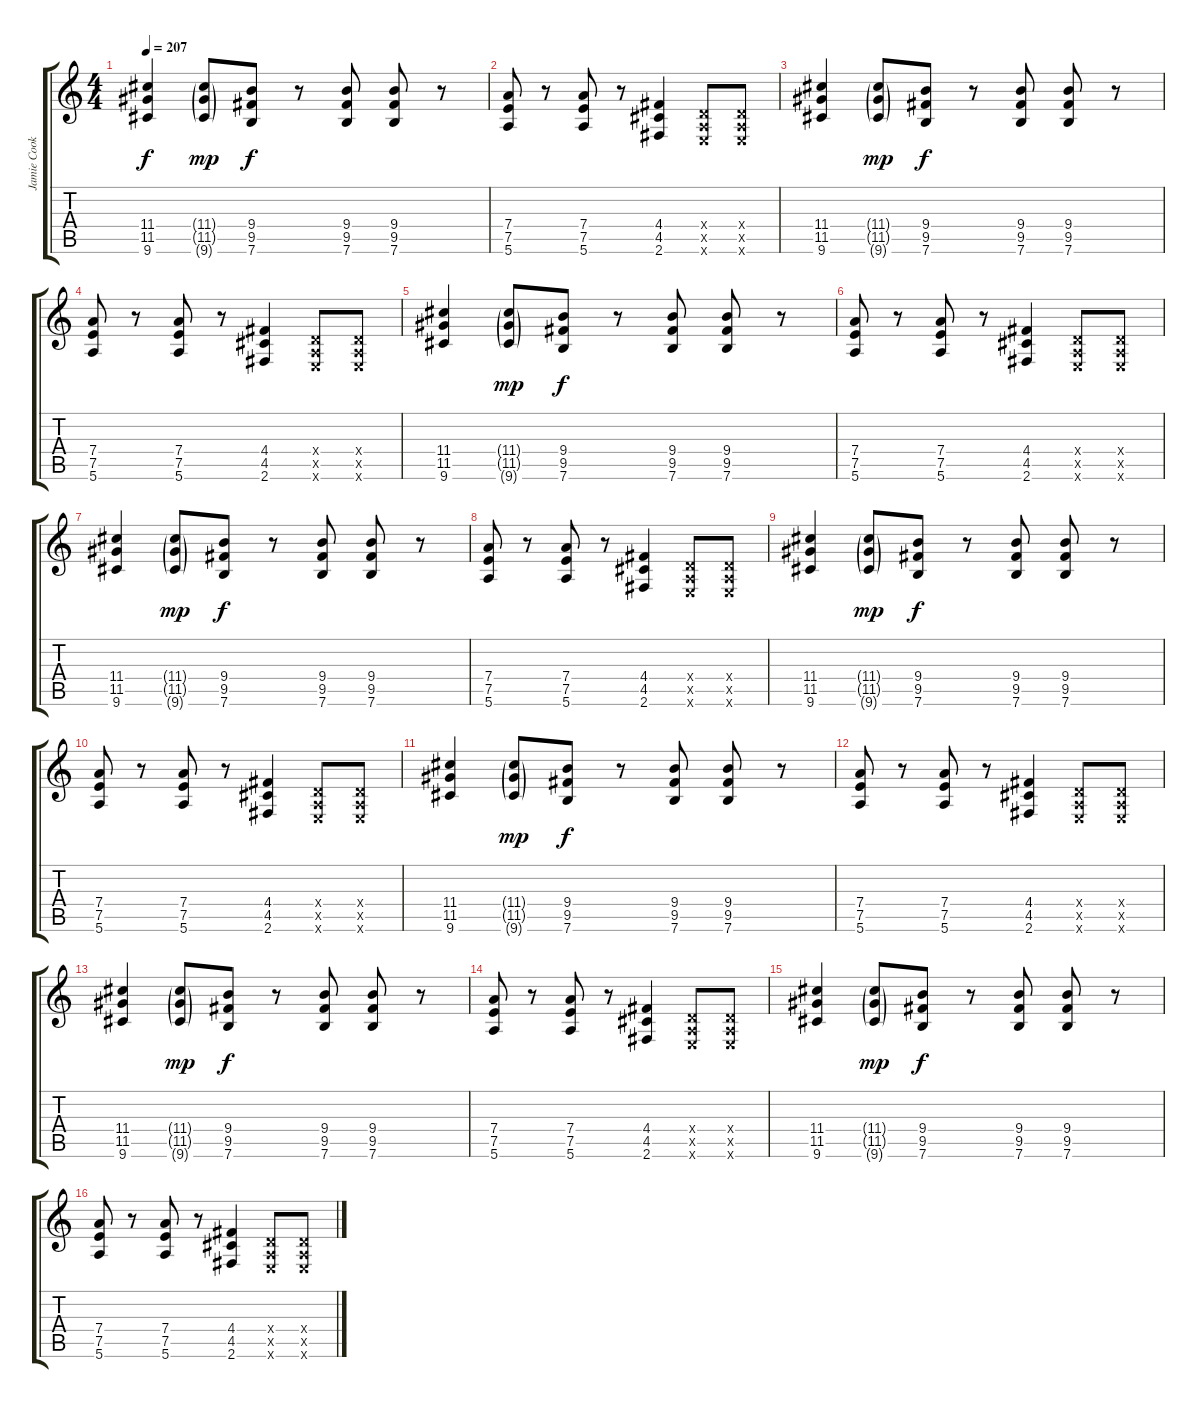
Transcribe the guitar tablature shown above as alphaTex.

\track ("Jamie Cook - Guitarist" "Jamie Cook") {instrument distortionguitar}
\staff {score tabs}
\tuning (E4 B3 G3 D3 A2 E2) {hide}
\ts (4 4)
\tempo 207
\clef g2
\ks c
(11.4 11.5 9.6).4{dy f} (11.4{g} 11.5{g} 9.6{g}).8{dy mp} (9.4 9.5 7.6).8{dy f} r.8 (9.4 9.5 7.6).8 (9.4 9.5 7.6).8 r.8 |
(7.4 7.5 5.6).8 r.8 (7.4 7.5 5.6).8 r.8 (4.4 4.5 2.6).4 (0.4{x} 0.5{x} 0.6{x}).8 (0.4{x} 0.5{x} 0.6{x}).8 |
(11.4 11.5 9.6).4 (11.4{g} 11.5{g} 9.6{g}).8{dy mp} (9.4 9.5 7.6).8{dy f} r.8 (9.4 9.5 7.6).8 (9.4 9.5 7.6).8 r.8 |
(7.4 7.5 5.6).8 r.8 (7.4 7.5 5.6).8 r.8 (4.4 4.5 2.6).4 (0.4{x} 0.5{x} 0.6{x}).8 (0.4{x} 0.5{x} 0.6{x}).8 |
(11.4 11.5 9.6).4 (11.4{g} 11.5{g} 9.6{g}).8{dy mp} (9.4 9.5 7.6).8{dy f} r.8 (9.4 9.5 7.6).8 (9.4 9.5 7.6).8 r.8 |
(7.4 7.5 5.6).8 r.8 (7.4 7.5 5.6).8 r.8 (4.4 4.5 2.6).4 (0.4{x} 0.5{x} 0.6{x}).8 (0.4{x} 0.5{x} 0.6{x}).8 |
(11.4 11.5 9.6).4 (11.4{g} 11.5{g} 9.6{g}).8{dy mp} (9.4 9.5 7.6).8{dy f} r.8 (9.4 9.5 7.6).8 (9.4 9.5 7.6).8 r.8 |
(7.4 7.5 5.6).8 r.8 (7.4 7.5 5.6).8 r.8 (4.4 4.5 2.6).4 (0.4{x} 0.5{x} 0.6{x}).8 (0.4{x} 0.5{x} 0.6{x}).8 |
(11.4 11.5 9.6).4 (11.4{g} 11.5{g} 9.6{g}).8{dy mp} (9.4 9.5 7.6).8{dy f} r.8 (9.4 9.5 7.6).8 (9.4 9.5 7.6).8 r.8 |
(7.4 7.5 5.6).8 r.8 (7.4 7.5 5.6).8 r.8 (4.4 4.5 2.6).4 (0.4{x} 0.5{x} 0.6{x}).8 (0.4{x} 0.5{x} 0.6{x}).8 |
(11.4 11.5 9.6).4 (11.4{g} 11.5{g} 9.6{g}).8{dy mp} (9.4 9.5 7.6).8{dy f} r.8 (9.4 9.5 7.6).8 (9.4 9.5 7.6).8 r.8 |
(7.4 7.5 5.6).8 r.8 (7.4 7.5 5.6).8 r.8 (4.4 4.5 2.6).4 (0.4{x} 0.5{x} 0.6{x}).8 (0.4{x} 0.5{x} 0.6{x}).8 |
(11.4 11.5 9.6).4 (11.4{g} 11.5{g} 9.6{g}).8{dy mp} (9.4 9.5 7.6).8{dy f} r.8 (9.4 9.5 7.6).8 (9.4 9.5 7.6).8 r.8 |
(7.4 7.5 5.6).8 r.8 (7.4 7.5 5.6).8 r.8 (4.4 4.5 2.6).4 (0.4{x} 0.5{x} 0.6{x}).8 (0.4{x} 0.5{x} 0.6{x}).8 |
(11.4 11.5 9.6).4 (11.4{g} 11.5{g} 9.6{g}).8{dy mp} (9.4 9.5 7.6).8{dy f} r.8 (9.4 9.5 7.6).8 (9.4 9.5 7.6).8 r.8 |
(7.4 7.5 5.6).8 r.8 (7.4 7.5 5.6).8 r.8 (4.4 4.5 2.6).4 (0.4{x} 0.5{x} 0.6{x}).8 (0.4{x} 0.5{x} 0.6{x}).8
